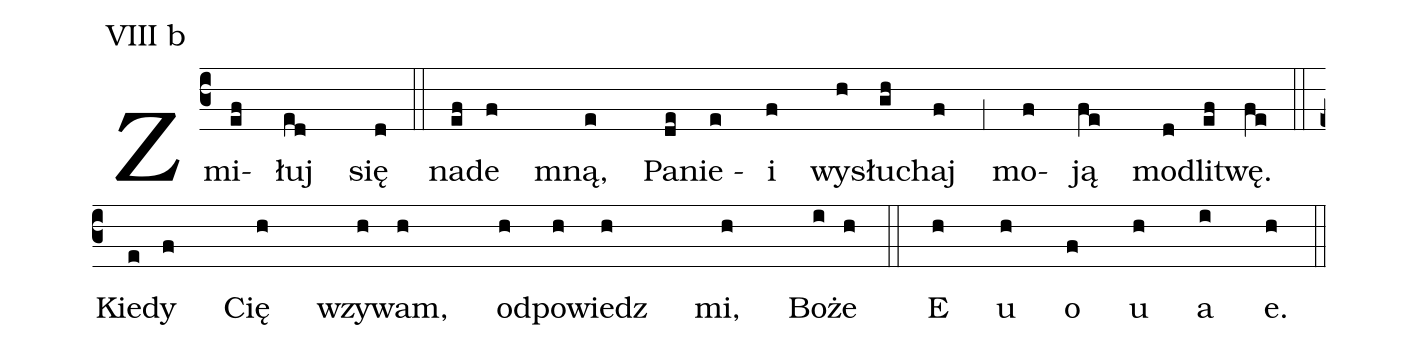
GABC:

annotation: VIII b;
%%
(c3)Zmi(ef)łuj(ed) się(d) (::)

na(ef)de(f) mną,(e) Pa(de)nie (e)i(f) wy(h)słu(gh)chaj(f) (,1) mo(f)ją(fe) mo(d)dli(ef)twę.(fe) (::) (z)

Kie(e)dy(f) Cię(h) wzy(h)wam,(h) od(h)po(h)wiedz(h) mi,(h) Bo(i)że(h) (::)
E(h) u(h) o(f) u(h) a(i) e.(h) (::) (z)
